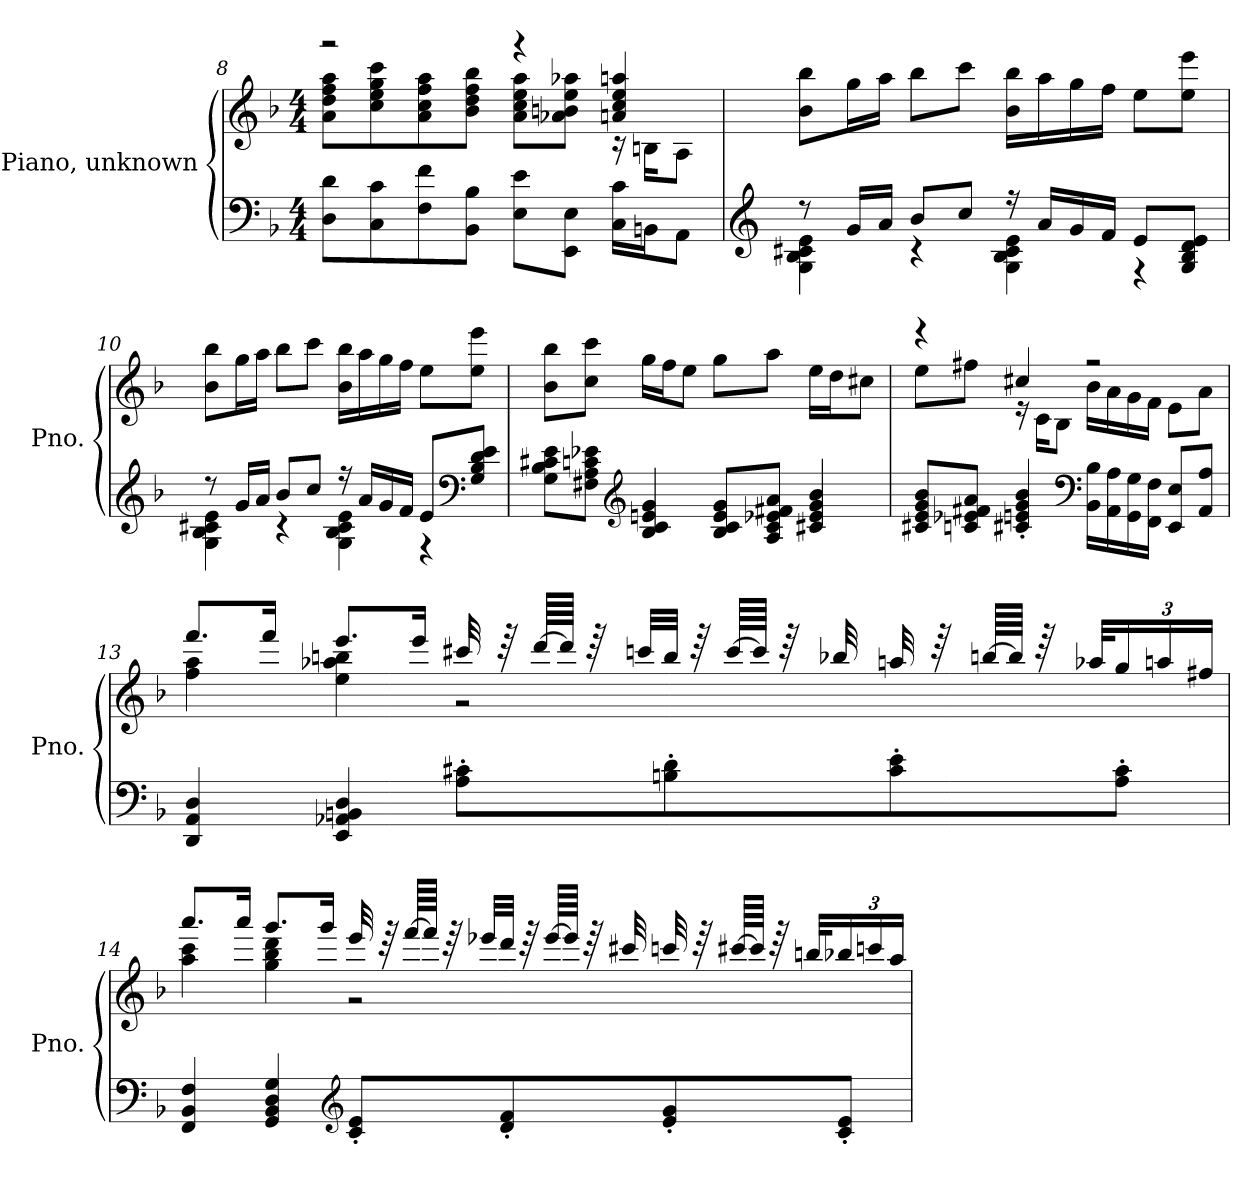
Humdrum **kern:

**kern	**kern
*part1	*part1
*staff2	*staff1
*I"Piano, unknown	*
*I'Pno.	*
!!LO:LB:g=z
*clefF4	*clefG2
*k[b-]	*k[b-]
*M4/4	*M4/4
=8	=8
*	*^
8D\ 8d\L	2r	8a\ 8dd\ 8ff\ 8aa\L
8C\ 8c\	.	8cc\ 8ee\ 8gg\ 8ccc\
8F\ 8f\	.	8a\ 8cc\ 8ff\ 8aa\
8BB-\ 8B-\J	.	8b-\ 8dd\ 8ff\ 8bb-\J
8E\ 8e\L	4r	8a\ 8cc\ 8ee\ 8aa\L
8EE\ 8E\J	.	8a-X\ 8bn\ 8ee\ 8aa-X\J
16C\ 16c\LL	4an/ 4cc/ 4ee/ 4aan/	16r
16BBn\J	.	16Bn\KL
8AA\J	.	8A\J
*	*v	*v
=9	=9
*clefG2	*
*^	*
8r	4G\ 4B-\ 4c#X\ 4e\	8b-\ 8bb-\L
16g/LL	.	16gg\L
16a/JJ	.	16aa\JJ
8b-/L	4r	8bb-\L
8cc/J	.	8ccc\J
16r	4G\ 4B-\ 4c#\ 4e\	16b-\ 16bb-\LL
16a/LL	.	16aa\
16g/	.	16gg\
16f/JJ	.	16ff\JJ
8e/L	4r	8ee\L
8G/ 8B-/ 8d/ 8e/J	.	8ee\ 8eee\J
!!LO:LB:g=z
=10	=10	=10
8r	4G\ 4B-\ 4c#X\ 4e\	8b-\ 8bb-\L
16g/LL	.	16gg\L
16a/JJ	.	16aa\JJ
8b-/L	4r	8bb-\L
8cc/J	.	8ccc\J
16r	4G\ 4B-\ 4c#\ 4e\	16b-\ 16bb-\LL
16a/LL	.	16aa\
16g/	.	16gg\
16f/JJ	.	16ff\JJ
8e/L	4r	8ee\L
*clefF4	*	*
8G/ 8B-/ 8d/ 8e/J	.	8ee\ 8eee\J
*v	*v	*
=11	=11
8G\ 8B-\ 8c#X\ 8e\L	8b-\ 8bb-\L
8F#X\ 8A\ 8cn\ 8e-X\J	8cc\ 8ccc\J
*clefG2	*
4B-/ 4c/ 4en/ 4g/	16gg\LL
.	16ff\J
.	8ee\J
8B-/ 8c/ 8e/ 8g/L	8gg\L
8A/ 8c/ 8e-X/ 8f#X/ 8a/J	8aa\J
4c#X/ 4e-/ 4g/ 4b-/	16ee\LL
.	16dd\J
.	8cc#X\J
!!LO:LB:g=z
=12	=12
*	*^
8c#X/ 8e/ 8g/ 8b-/L	4r	8ee\L
8cn/ 8e-X/ 8f#X/ 8a/J	.	8ff#X\J
4c#X/' 4en/' 4g/' 4b-/'	4cc#X/	16r
.	.	16c\KL
.	.	8B-\J
*clefF4	*	*
16BB-\ 16B-\LL	2r	16b-\LL
16AA\ 16A\	.	16a\
16GG\ 16G\	.	16g\
16FF\ 16F\JJ	.	16f\JJ
8EE/ 8E/L	.	8e\L
8AA/ 8A/J	.	8a\J
!!LO:PB:g=z	!!
=13	=13	=13
4DD/ 4AA/ 4D/	8.fff/L	4ff\ 4aa\
.	16fff/Jk	.
4EE/ 4AA-X/ 4BBn/ 4D/	8.eee/L	4ee\ 4aa-X\ 4bbn\
.	16eee/Jk	.
8A\' 8c#X\'L	32ccc#X/	2r
.	64r	.
.	[64ddd/LLLL	.
.	64ddd/JJJJ]	.
.	64r	.
.	32cccn/LLL	.
8Bn\' 8d\'	32bb/JJJ	.
.	64r	.
.	[64ccc/LLLL	.
.	64ccc/JJJJ]	.
.	64r	.
.	32bb-X/	.
8c#\' 8e\'	32aan/	.
.	64r	.
.	[64bbn/LLLL	.
.	64bb/JJJJ]	.
.	64r	.
.	32aa-X/KLL	.
*	*Xbrackettup	*
8A\' 8c#\'J	24gg/	.
.	24aan/	.
.	24ff#X/JJ	.
!!LO:LB:g=z	!!
=14	=14	=14
4FF/ 4BB-/ 4F/	8.aaa/L	4aa\ 4ccc\
.	16aaa/Jk	.
4GG/ 4BB-/ 4D/ 4G/	8.ggg/L	4gg\ 4bb-\ 4ddd\
.	16ggg/Jk	.
*clefG2	*	*
8c/' 8e/'L	32eee/	2r
.	64r	.
.	[64fff/LLLL	.
.	64fff/JJJJ]	.
.	64r	.
.	32eee-X/LLL	.
8d/' 8f/'	32ddd/JJJ	.
.	64r	.
.	[64eee-/LLLL	.
.	64eee-/JJJJ]	.
.	64r	.
.	32ccc#X/	.
8e/' 8g/'	32cccn/	.
.	64r	.
.	[64ccc#X/LLLL	.
.	64ccc#/JJJJ]	.
.	64r	.
.	32bbn/KLL	.
8c/' 8e/'J	24bb-X/	.
.	24cccn/	.
.	24aa/JJ	.
*	*v	*v
=	=
*-	*-
